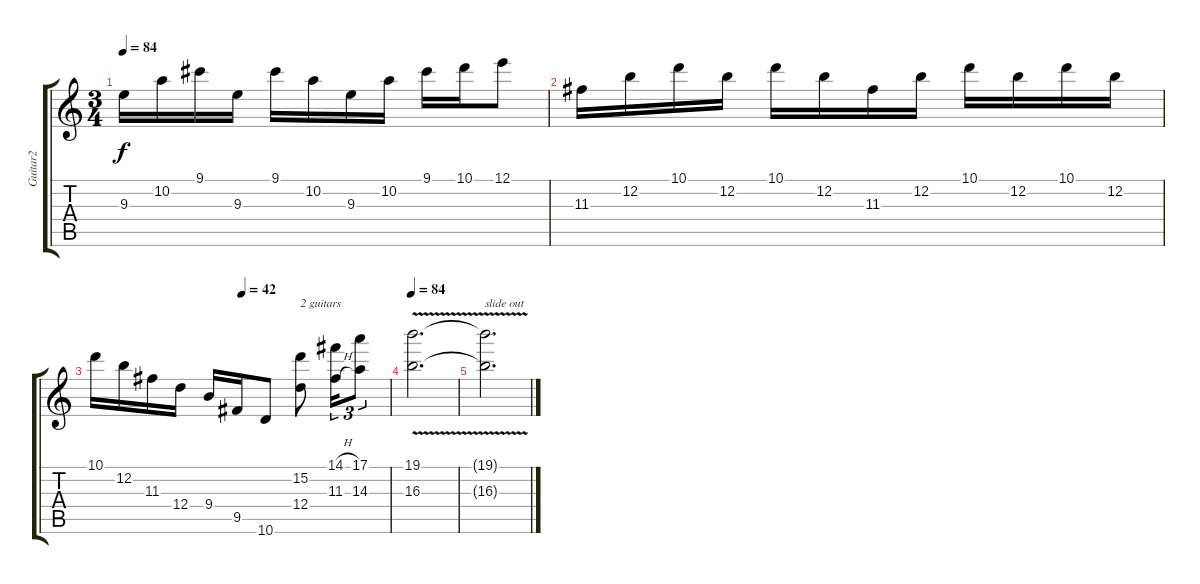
\track ("Guitar2" "Guitar2") {instrument distortionguitar}
\staff {score tabs}
\tuning (E4 B3 G3 D3 A2 E2) {hide}
\ts (3 4)
\tempo 84
\clef g2
\ks c
9.3.16{dy f} 10.2.16 9.1.16 9.3.16 9.1.16 10.2.16 9.3.16 10.2.16 9.1.16 10.1.16 12.1.8 |
11.3.16 12.2.16 10.1.16 12.2.16 10.1.16 12.2.16 11.3.16 12.2.16 10.1.16 12.2.16 10.1.16 12.2.16 |
\tempo (42 0.5)
10.1.16 12.2.16 11.3.16 12.4.16 9.4.16 9.5.16 10.6.8 (15.2 12.4).8{txt "2 guitars"} (14.1{h} 11.3{h}).16{tu (3 2)} (17.1 14.3).8{tu (3 2)} |
\tempo 84
(19.1{v} 16.3{v}).2{d} |
(19.1{t} 16.3{t}).2{d txt "slide out"}
